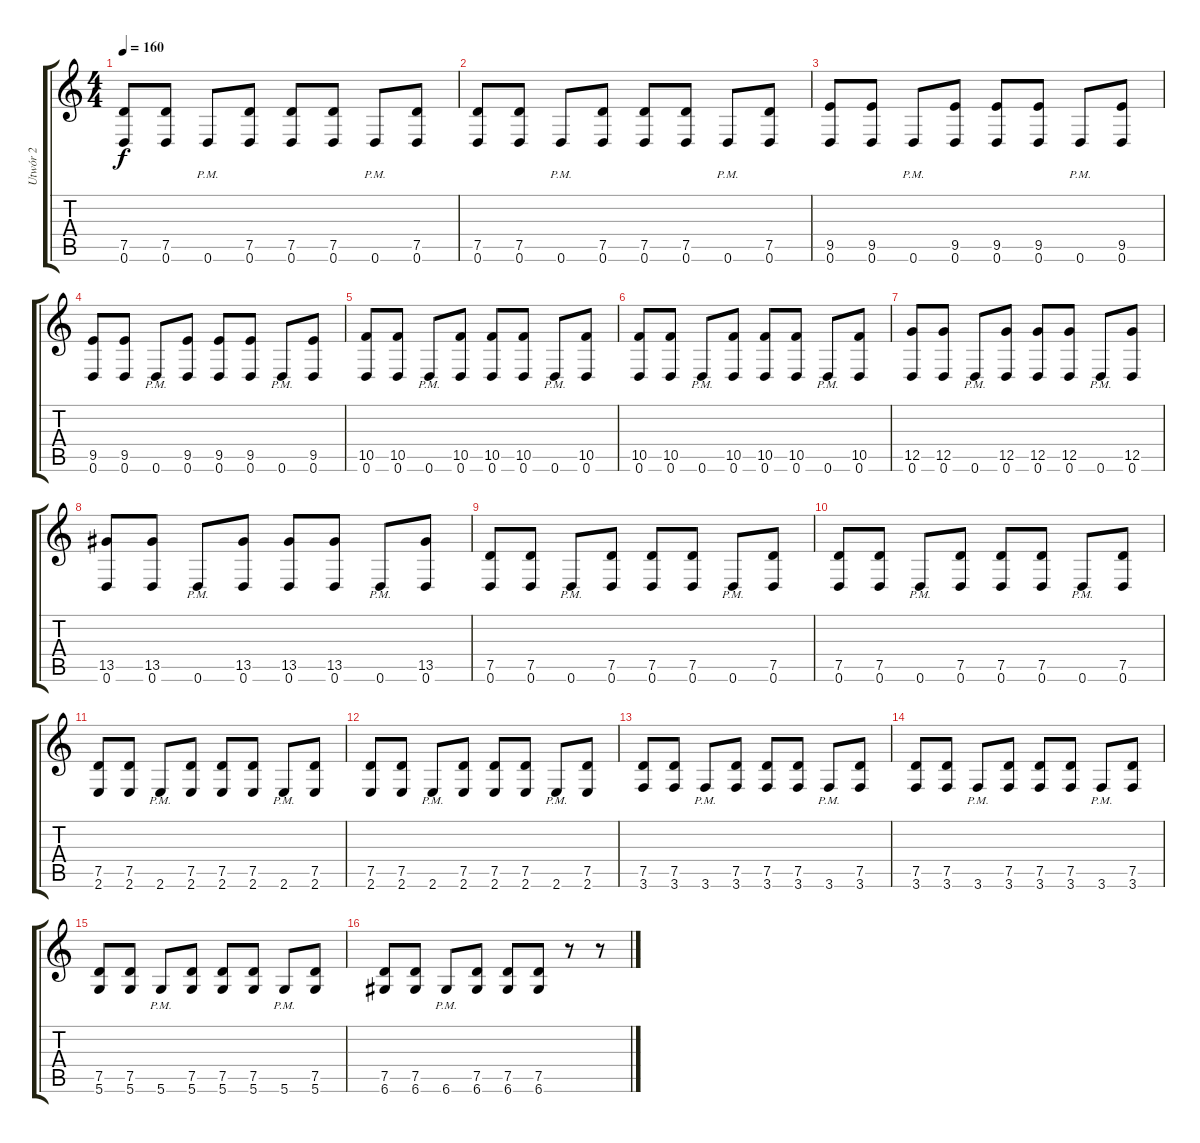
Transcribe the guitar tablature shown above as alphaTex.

\track ("Utwór 2" "Utwór 2") {instrument overdrivenguitar}
\staff {score tabs}
\tuning (D4 A3 F3 C3 G2 D2) {hide}
\ts (4 4)
\tempo 160
\clef g2
\ks c
(7.5 0.6).8{dy f} (7.5 0.6).8 0.6{pm}.8 (7.5 0.6).8 (7.5 0.6).8 (7.5 0.6).8 0.6{pm}.8 (7.5 0.6).8 |
(7.5 0.6).8 (7.5 0.6).8 0.6{pm}.8 (7.5 0.6).8 (7.5 0.6).8 (7.5 0.6).8 0.6{pm}.8 (7.5 0.6).8 |
(9.5 0.6).8 (9.5 0.6).8 0.6{pm}.8 (9.5 0.6).8 (9.5 0.6).8 (9.5 0.6).8 0.6{pm}.8 (9.5 0.6).8 |
(9.5 0.6).8 (9.5 0.6).8 0.6{pm}.8 (9.5 0.6).8 (9.5 0.6).8 (9.5 0.6).8 0.6{pm}.8 (9.5 0.6).8 |
(10.5 0.6).8 (10.5 0.6).8 0.6{pm}.8 (10.5 0.6).8 (10.5 0.6).8 (10.5 0.6).8 0.6{pm}.8 (10.5 0.6).8 |
(10.5 0.6).8 (10.5 0.6).8 0.6{pm}.8 (10.5 0.6).8 (10.5 0.6).8 (10.5 0.6).8 0.6{pm}.8 (10.5 0.6).8 |
(12.5 0.6).8 (12.5 0.6).8 0.6{pm}.8 (12.5 0.6).8 (12.5 0.6).8 (12.5 0.6).8 0.6{pm}.8 (12.5 0.6).8 |
(13.5 0.6).8 (13.5 0.6).8 0.6{pm}.8 (13.5 0.6).8 (13.5 0.6).8 (13.5 0.6).8 0.6{pm}.8 (13.5 0.6).8 |
(7.5 0.6).8 (7.5 0.6).8 0.6{pm}.8 (7.5 0.6).8 (7.5 0.6).8 (7.5 0.6).8 0.6{pm}.8 (7.5 0.6).8 |
(7.5 0.6).8 (7.5 0.6).8 0.6{pm}.8 (7.5 0.6).8 (7.5 0.6).8 (7.5 0.6).8 0.6{pm}.8 (7.5 0.6).8 |
(7.5 2.6).8 (7.5 2.6).8 2.6{pm}.8 (7.5 2.6).8 (7.5 2.6).8 (7.5 2.6).8 2.6{pm}.8 (7.5 2.6).8 |
(7.5 2.6).8 (7.5 2.6).8 2.6{pm}.8 (7.5 2.6).8 (7.5 2.6).8 (7.5 2.6).8 2.6{pm}.8 (7.5 2.6).8 |
(7.5 3.6).8 (7.5 3.6).8 3.6{pm}.8 (7.5 3.6).8 (7.5 3.6).8 (7.5 3.6).8 3.6{pm}.8 (7.5 3.6).8 |
(7.5 3.6).8 (7.5 3.6).8 3.6{pm}.8 (7.5 3.6).8 (7.5 3.6).8 (7.5 3.6).8 3.6{pm}.8 (7.5 3.6).8 |
(7.5 5.6).8 (7.5 5.6).8 5.6{pm}.8 (7.5 5.6).8 (7.5 5.6).8 (7.5 5.6).8 5.6{pm}.8 (7.5 5.6).8 |
(7.5 6.6).8 (7.5 6.6).8 6.6{pm}.8 (7.5 6.6).8 (7.5 6.6).8 (7.5 6.6).8 r.8 r.8
